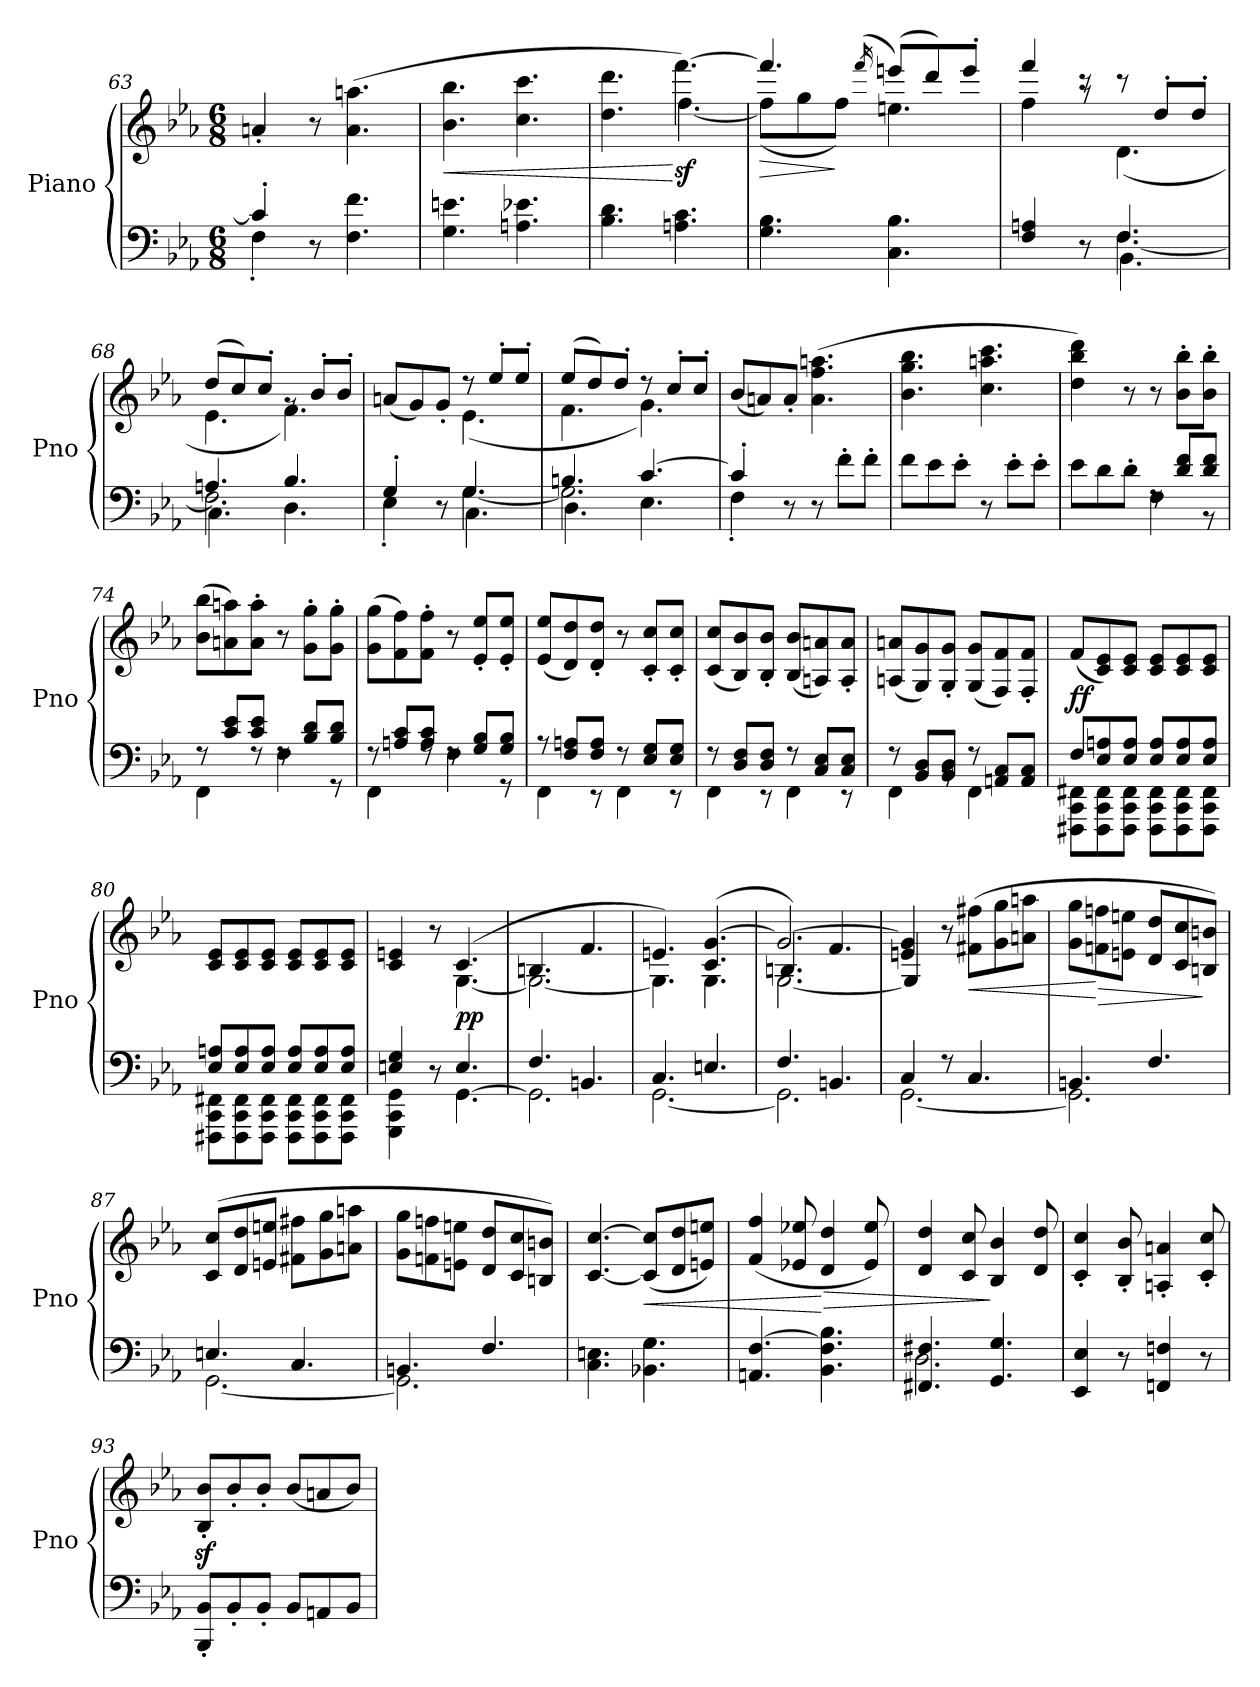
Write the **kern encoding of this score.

**kern	**kern	**dynam
*part1	*part1	*part1
*staff2	*staff1	*staff1/2
*I"Piano	*	*
*I'Pno	*	*
*clefF4	*clefG2	*
*k[b-e-a-]	*k[b-e-a-]	*
*M6/8	*M6/8	*
=63	=63	=63
*^	*	*
4c'/]	4F'\	4an'/	.
8r	2ryy	8r	.
4.F\ 4.f\	.	(4.a\ 4.aan\	.
*v	*v	*	*
=64	=64	=64
!	!	!LO:HP:b
4.G\ 4.en\	4.b-\ 4.bb-\	<
4.An\ 4.e-X\	4.cc\ 4.ccc\	.
=65	=65	=65
*	*^	*
4.B-\ 4.d\	4.dd\ 4.ddd\	4.ryy	.
!	!	!	!LO:DY:n=1:b
4.An\ 4.c\	[4.fff\)	[4.ff\	[ sf
=66	=66	=66	=66
!	!	!	!LO:HP:b
4.G\ 4.B-\	4.fff/]	(8ff\L]	>
.	.	8gg\	.
.	.	8ff\J)	]
.	(>16qfff/	.	.
4.C\ 4.B-\	(8eeen/L)	4.een\	.
.	8ddd/)	.	.
.	8eee'/J	.	.
!!LO:LB:g=z	!!
=67	=67	=67	=67
*^	*	*	*
*	*^	*	*	*
4F/ 4An/	4.ryy	4.ryy	4fff/	4ff\	.
8r	.	.	8raa	8rccc	.
4.F/	[4.F\	4.BB-\	8r	(4.d\	.
.	.	.	8dd'/L	.	.
.	.	.	8dd'/J	.	.
!!LO:PB:g=z	!!
=68	=68	=68	=68	=68	=68
4.An/	2.F\]	4.C\	(8dd/L	4.e-\	.
.	.	.	8cc/)	.	.
.	.	.	8cc'/J	.	.
4.B-/	.	4.D\	8rg	4.f\)	.
.	.	.	8b-'/L	.	.
.	.	.	8b-'/J	.	.
=69	=69	=69	=69	=69	=69
4G'/	4E-'\	4.ryy	(8an/L	4.ryy	.
.	.	.	8g/)	.	.
8r	8ryy	.	8g'/J	.	.
4.G/	[4.G\	4.C\	8r	(4.e-\	.
.	.	.	8ee-'/L	.	.
.	.	.	8ee-'/J	.	.
=70	=70	=70	=70	=70	=70
4.Bn/	2.G\]	4.D\	(8ee-/L	4.f\	.
.	.	.	8dd/)	.	.
.	.	.	8dd'/J	.	.
[4.c/	.	4.E-\	8r	4.g\)	.
.	.	.	8cc'/L	.	.
.	.	.	8cc'/J	.	.
*	*v	*v	*	*	*
*	*	*v	*v	*
=71	=71	=71	=71
4c'/]	4F'\	(>8b-/L	.
.	.	8an/)	.
8r	2ryy	8a'/J	.
8r	.	(4.a\ 4.ff\ 4.aan\	.
8f'\L	.	.	.
8f'\J	.	.	.
*v	*v	*	*
=72	=72	=72
8f\L	4.b-\ 4.gg\ 4.bb-\	.
8e-\	.	.
8e-'\J	.	.
8r	4.cc\ 4.aan\ 4.ccc\	.
8e-'\L	.	.
8e-'\J	.	.
=73	=73	=73
*^	*	*
8e-\L	4.ryy	4dd\ 4bb-\ 4ddd\)	.
8d\	.	.	.
8d'\J	.	8r	.
8rF	4F\	8r	.
8d/ 8f/L	.	8b-\' 8bb-\'L	.
8d/ 8f/J	8r	8b-\' 8bb-\'J	.
!!LO:LB:g=z
=74	=74	=74	=74
8rF	4FF\	(8b-\ 8bb-\L	.
8c/ 8e-/L	.	8an\ 8aan\)	.
8c/ 8e-/J	8rF	8a\' 8aa\'J	.
8rF	4F\	8r	.
8B-/ 8d/L	.	8g\' 8gg\'L	.
8B-/ 8d/J	8r	8g\' 8gg\'J	.
=75	=75	=75	=75
8rF	4FF\	(8g\ 8gg\L	.
8An/ 8c/L	.	8f\ 8ff\)	.
8A/ 8c/J	8rF	8f\' 8ff\'J	.
8rF	4F\	8r	.
8G/ 8B-/L	.	8e-/' 8ee-/'L	.
8G/ 8B-/J	8r	8e-/' 8ee-/'J	.
=76	=76	=76	=76
!	!	!	!LO:DY:b
8r	4FF\	(8e-/ 8ee-/L	other-dynamics
8F/ 8An/L	.	8d/ 8dd/)	.
8F/ 8A/J	8r	8d/' 8dd/'J	.
8r	4FF\	8r	.
8E-/ 8G/L	.	8c/' 8cc/'L	.
8E-/ 8G/J	8r	8c/' 8cc/'J	.
=77	=77	=77	=77
8r	4FF\	(8c/ 8cc/L	.
8D/ 8F/L	.	8B-/ 8b-/)	.
8D/ 8F/J	8r	8B-/' 8b-/'J	.
8r	4FF\	(8B-/ 8b-/L	.
8C/ 8E-/L	.	8An/ 8an/)	.
8C/ 8E-/J	8r	8A/' 8a/'J	.
=78	=78	=78	=78
8r	4FF\	(8An/ 8an/L	.
8BB-/ 8D/L	.	8G/ 8g/)	.
8BB-/ 8D/J	8rBB	8G/' 8g/'J	.
8r	4FF\	(8G/ 8g/L	.
8AAn/ 8C/L	.	8F/ 8f/)	.
8AA/ 8C/J	8rBB	8F/' 8f/'J	.
!!LO:LB:g=z
=79	=79	=79	=79
!	!	!	!LO:DY:b
8F/L	8FFF#X\ 8CC\ 8FF#X\L	(8f/L	ff
8E-/ 8An/	8FFF#\ 8CC\ 8FF#\	8c/ 8e-/)	.
8E-/ 8A/J	8FFF#\ 8CC\ 8FF#\J	8c/ 8e-/J	.
8E-/ 8A/L	8FFF#\ 8CC\ 8FF#\L	8c/ 8e-/L	.
8E-/ 8A/	8FFF#\ 8CC\ 8FF#\	8c/ 8e-/	.
8E-/ 8A/J	8FFF#\ 8CC\ 8FF#\J	8c/ 8e-/J	.
=80	=80	=80	=80
8E-/ 8An/L	8FFF#X\ 8CC\ 8FF#X\L	8c/ 8e-/L	.
8E-/ 8A/	8FFF#\ 8CC\ 8FF#\	8c/ 8e-/	.
8E-/ 8A/J	8FFF#\ 8CC\ 8FF#\J	8c/ 8e-/J	.
8E-/ 8A/L	8FFF#\ 8CC\ 8FF#\L	8c/ 8e-/L	.
8E-/ 8A/	8FFF#\ 8CC\ 8FF#\	8c/ 8e-/	.
8E-/ 8A/J	8FFF#\ 8CC\ 8FF#\J	8c/ 8e-/J	.
=81	=81	=81	=81
*	*^	*^	*
4En/ 4G/	4GGG\ 4CC\ 4GG\	4.ryy	4c/ 4en/	4.ryy	.
2ryy	8r	.	8r	.	.
!	!	!	!	!	!LO:DY:b
.	4.E/	[4.GG\	(4.c/	[4.G\	pp
*	*v	*v	*	*	*
=82	=82	=82	=82	=82
4.F/	2.GG\]	4.Bn/	2.G\_	.
4.BBn/	.	4.f/	.	.
=83	=83	=83	=83	=83
4.C/	[2.GG\	4.en/)	4.G\]	.
4.En/	.	(4.c/ [4.g/	4.G\	.
=84	=84	=84	=84	=84
*	*	*	*^	*
4.F/	2.GG\]	2.g/_	[2.G\	4.Bn/)	.
4.BBn/	.	.	.	4.f/	.
*	*	*	*v	*v	*
=85	=85	=85	=85	=85
4C/	[2.GG\	4en/ 4g/]	4G/]	.
8r	.	8r	2ryy	.
!	!	!	!	!LO:HP:b
4.C/	.	(>8f#X\ 8ff#X\L	.	<
.	.	8g\ 8gg\	.	.
.	.	8an\ 8aan\J	.	.
*	*	*v	*v	*
!!LO:LB:g=z
=86	=86	=86	=86
4.BBn/	2.GG\]	8g\ 8gg\L	.
!	!	!	!LO:HP:n=1:b
.	.	8fn\ 8ffn\	[ >
.	.	8en\ 8een\J	.
4.F/	.	8d/ 8dd/L	.
.	.	8c/ 8cc/	.
.	.	8Bn/ 8bn/J)	]
=87	=87	=87	=87
4.En/	[2.GG\	(8c/ 8cc/L	.
.	.	8d/ 8dd/	.
.	.	8en/ 8een/J	.
4.C/	.	8f#X\ 8ff#X\L	.
.	.	8g\ 8gg\	.
.	.	8an\ 8aan\J	.
=88	=88	=88	=88
4.BBn/	2.GG\]	8g\ 8gg\L	.
.	.	8fn\ 8ffn\	.
.	.	8en\ 8een\J	.
4.F/	.	8d/ 8dd/L	.
.	.	8c/ 8cc/	.
.	.	8Bn/ 8bn/J)	.
*v	*v	*	*
=89	=89	=89
4.C\ 4.En\	[4.c/ [4.cc/	.
!	!	!LO:HP:b
4.BB-X\ 4.G\	(8c/] 8cc/]L	<
.	8d/ 8dd/	.
.	8en/ 8een/J)	.
=90	=90	=90
4.AAn/ [4.F/	(4f/ 4ff/	.
.	8e-X/ 8ee-X/	.
!	!	!LO:HP:n=1:b
4.BB-\ 4.F\] 4.B-\	4d/ 4dd/	[ >
.	8e-/ 8ee-/)	.
=91	=91	=91
*^	*	*
4.FF#X/ 4.F#X/	2.D\	4d/ 4dd/	.
.	.	8c/ 8cc/	.
4.GG/ 4.G/	.	4B-/ 4b-/	]
.	.	8d/ 8dd/	.
*v	*v	*	*
!!LO:LB:g=z
=92	=92	=92
4EE-/ 4E-/	4c/' 4cc/'	.
8r	8B-/' 8b-/'	.
4FFn/ 4Fn/	4An/' 4an/'	.
8r	8c/' 8cc/'	.
=93	=93	=93
8BBB-/' 8BB-/'L	8B-/z<' 8b-/z<'L	.
8BB-'/	8b-'/	.
8BB-'/J	8b-'/J	.
8BB-/L	(8b-/L	.
8AAn/	8an/	.
8BB-/J	8b-/J)	.
=	=	=
*-	*-	*-
